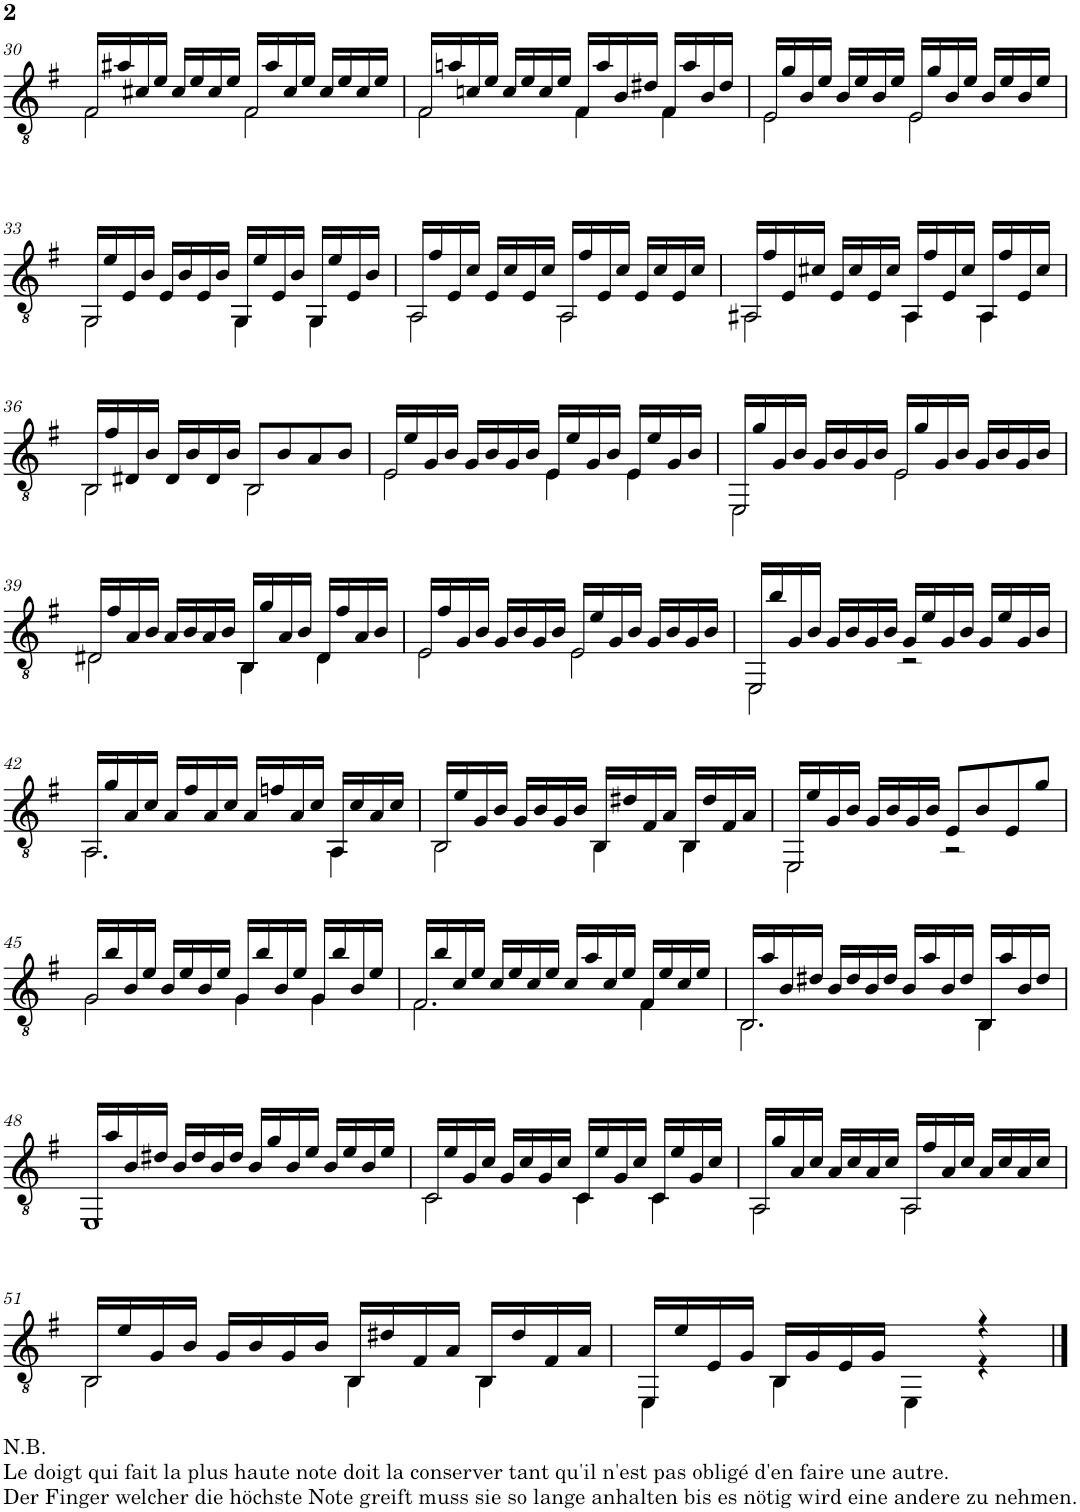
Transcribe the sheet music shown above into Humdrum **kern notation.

**kern
*part1
*staff1
*I"Classical Guitar
!!LO:PB:g=z
*clefGv2
*k[f#]
*e:
*M4/4
*met(c)
=30
*^
16F#/LL	2F#\
16a#X/	.
16c#X/	.
16e/JJ	.
16c#/LL	.
16e/	.
16c#/	.
16e/JJ	.
16F#/LL	2F#\
16a#/	.
16c#/	.
16e/JJ	.
16c#/LL	.
16e/	.
16c#/	.
16e/JJ	.
=31	=31
16F#/LL	2F#\
16an/	.
16cn/	.
16e/JJ	.
16c/LL	.
16e/	.
16c/	.
16e/JJ	.
16F#/LL	4F#\
16a/	.
16B/	.
16d#X/JJ	.
16F#/LL	4F#\
16a/	.
16B/	.
16d#/JJ	.
=32	=32
16E/LL	2E\
16g/	.
16B/	.
16e/JJ	.
16B/LL	.
16e/	.
16B/	.
16e/JJ	.
16E/LL	2E\
16g/	.
16B/	.
16e/JJ	.
16B/LL	.
16e/	.
16B/	.
16e/JJ	.
!!LO:LB:g=z	!!
=33	=33
16GG/LL	2GG\
16e/	.
16E/	.
16B/JJ	.
16E/LL	.
16B/	.
16E/	.
16B/JJ	.
16GG/LL	4GG\
16e/	.
16E/	.
16B/JJ	.
16GG/LL	4GG\
16e/	.
16E/	.
16B/JJ	.
=34	=34
16AA/LL	2AA\
16f#/	.
16E/	.
16c/JJ	.
16E/LL	.
16c/	.
16E/	.
16c/JJ	.
16AA/LL	2AA\
16f#/	.
16E/	.
16c/JJ	.
16E/LL	.
16c/	.
16E/	.
16c/JJ	.
=35	=35
16AA#X/LL	2AA#\
16f#/	.
16E/	.
16c#X/JJ	.
16E/LL	.
16c#/	.
16E/	.
16c#/JJ	.
16AA#/LL	4AA#\
16f#/	.
16E/	.
16c#/JJ	.
16AA#/LL	4AA#\
16f#/	.
16E/	.
16c#/JJ	.
!!LO:LB:g=z	!!
=36	=36
16BB/LL	2BB\
16f#/	.
16D#X/	.
16B/JJ	.
16D#/LL	.
16B/	.
16D#/	.
16B/JJ	.
8BB/L	2BB\
8B/	.
8A/	.
8B/J	.
=37	=37
16E/LL	2E\
16e/	.
16G/	.
16B/JJ	.
16G/LL	.
16B/	.
16G/	.
16B/JJ	.
16E/LL	4E\
16e/	.
16G/	.
16B/JJ	.
16E/LL	4E\
16e/	.
16G/	.
16B/JJ	.
=38	=38
16EE/LL	2EE\
16g/	.
16G/	.
16B/JJ	.
16G/LL	.
16B/	.
16G/	.
16B/JJ	.
16E/LL	2E\
16g/	.
16G/	.
16B/JJ	.
16G/LL	.
16B/	.
16G/	.
16B/JJ	.
!!LO:LB:g=z	!!
=39	=39
16D#X/LL	2D#\
16f#/	.
16A/	.
16B/JJ	.
16A/LL	.
16B/	.
16A/	.
16B/JJ	.
16BB/LL	4BB\
16g/	.
16A/	.
16B/JJ	.
16D#/LL	4D#\
16f#/	.
16A/	.
16B/JJ	.
=40	=40
16E/LL	2E\
16f#/	.
16G/	.
16B/JJ	.
16G/LL	.
16B/	.
16G/	.
16B/JJ	.
16E/LL	2E\
16e/	.
16G/	.
16B/JJ	.
16G/LL	.
16B/	.
16G/	.
16B/JJ	.
=41	=41
16EE/LL	2EE\
16b/	.
16G/	.
16B/JJ	.
16G/LL	.
16B/	.
16G/	.
16B/JJ	.
16G/LL	2r
16e/	.
16G/	.
16B/JJ	.
16G/LL	.
16e/	.
16G/	.
16B/JJ	.
!!LO:LB:g=z	!!
=42	=42
16AA/LL	2.AA\
16g/	.
16A/	.
16c/JJ	.
16A/LL	.
16f#/	.
16A/	.
16c/JJ	.
16A/LL	.
16fn/	.
16A/	.
16c/JJ	.
16AA/LL	4AA\
16c/	.
16A/	.
16c/JJ	.
=43	=43
16BB/LL	2BB\
16e/	.
16G/	.
16B/JJ	.
16G/LL	.
16B/	.
16G/	.
16B/JJ	.
16BB/LL	4BB\
16d#X/	.
16F#/	.
16A/JJ	.
16BB/LL	4BB\
16d#/	.
16F#/	.
16A/JJ	.
=44	=44
16EE/LL	2EE\
16e/	.
16G/	.
16B/JJ	.
16G/LL	.
16B/	.
16G/	.
16B/JJ	.
8E/L	2r
8B/	.
8E/	.
8g/J	.
!!LO:LB:g=z	!!
=45	=45
16G/LL	2G\
16b/	.
16B/	.
16e/JJ	.
16B/LL	.
16e/	.
16B/	.
16e/JJ	.
16G/LL	4G\
16b/	.
16B/	.
16e/JJ	.
16G/LL	4G\
16b/	.
16B/	.
16e/JJ	.
=46	=46
16F#/LL	2.F#\
16b/	.
16c/	.
16e/JJ	.
16c/LL	.
16e/	.
16c/	.
16e/JJ	.
16c/LL	.
16a/	.
16c/	.
16e/JJ	.
16F#/LL	4F#\
16e/	.
16c/	.
16e/JJ	.
=47	=47
16BB/LL	2.BB\
16a/	.
16B/	.
16d#X/JJ	.
16B/LL	.
16d#/	.
16B/	.
16d#/JJ	.
16B/LL	.
16a/	.
16B/	.
16d#/JJ	.
16BB/LL	4BB\
16a/	.
16B/	.
16d#/JJ	.
!!LO:LB:g=z	!!
=48	=48
16EE/LL	1EE
16a/	.
16B/	.
16d#X/JJ	.
16B/LL	.
16d#/	.
16B/	.
16d#/JJ	.
16B/LL	.
16g/	.
16B/	.
16e/JJ	.
16B/LL	.
16e/	.
16B/	.
16e/JJ	.
=49	=49
16C/LL	2C\
16e/	.
16G/	.
16c/JJ	.
16G/LL	.
16c/	.
16G/	.
16c/JJ	.
16C/LL	4C\
16e/	.
16G/	.
16c/JJ	.
16C/LL	4C\
16e/	.
16G/	.
16c/JJ	.
=50	=50
16AA/LL	2AA\
16g/	.
16A/	.
16c/JJ	.
16A/LL	.
16c/	.
16A/	.
16c/JJ	.
16AA/LL	2AA\
16f#/	.
16A/	.
16c/JJ	.
16A/LL	.
16c/	.
16A/	.
16c/JJ	.
!!LO:LB:g=z	!!
=51	=51
!LO:TX:b:t=N.B.	!
!LO:TX:b:t=Le doigt qui fait la plus haute note doit la conserver tant qu'il n'est pas obligé d'en faire une autre.	!
!LO:TX:b:t=Der Finger welcher die höchste Note greift muss sie so lange anhalten bis es nötig wird eine andere zu nehmen.	!
16BB/LL	2BB\
16e/	.
16G/	.
16B/JJ	.
16G/LL	.
16B/	.
16G/	.
16B/JJ	.
16BB/LL	4BB\
16d#X/	.
16F#/	.
16A/JJ	.
16BB/LL	4BB\
16d#/	.
16F#/	.
16A/JJ	.
=52	=52
16EE/LL	4EE\
16e/	.
16E/	.
16G/JJ	.
16BB/LL	4BB\
16G/	.
16E/	.
16G/JJ	.
4ryy	4EE\
4r	4r
*v	*v
==
*-
